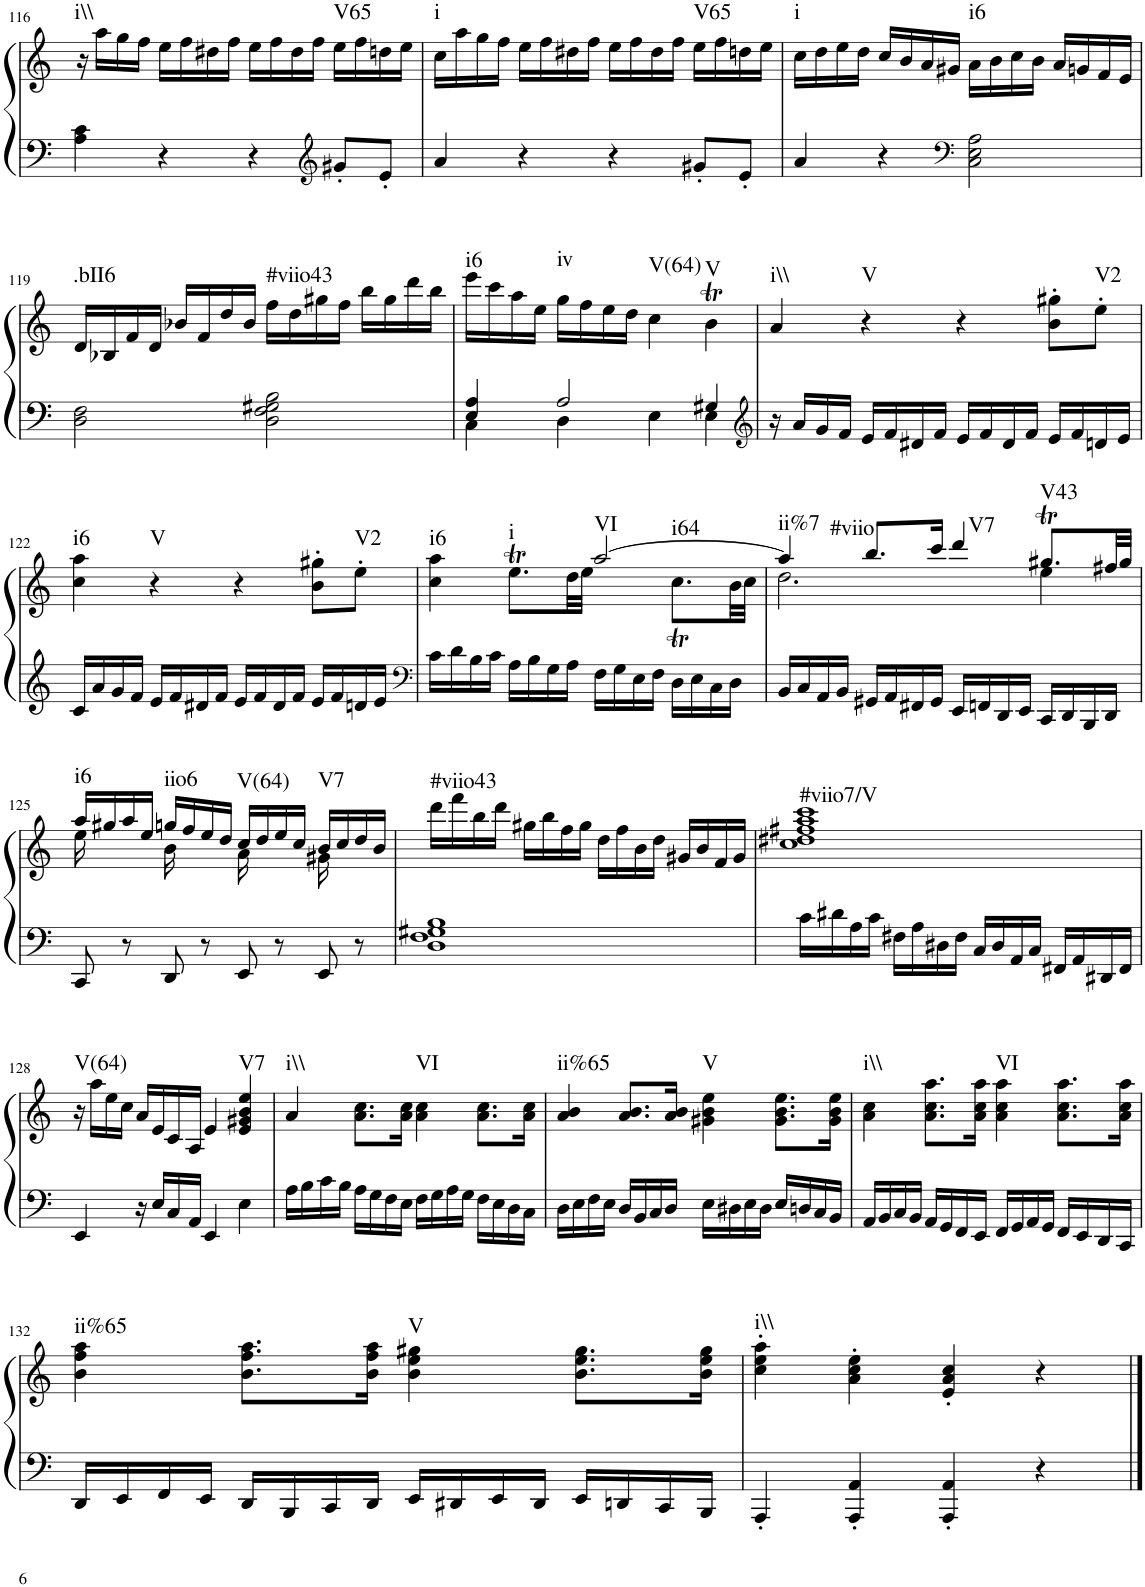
**kern	**kern	**harte
*part1	*part1	*part1
*staff2	*staff1	*
*I"Piano	*	*
*I'Pno.	*	*
!!LO:PB:g=z
*clefF4	*clefG2	*
*k[]	*k[]	*
*M4/4	*M4/4	*
*met(c)	*met(c)	*
=116	=116	=116
!	!	!LO:H:kt=i\\
4A\ 4c\	16r	N
.	16aa\LL	.
.	16gg\	.
.	16ff\JJ	.
4r	16ee\LL	.
.	16ff\	.
.	16dd#X\	.
.	16ff\JJ	.
4r	16ee\LL	.
.	16ff\	.
.	16dd#\	.
.	16ff\JJ	.
*clefG2	*	*
!	!	!LO:H:kt=V65
8g#X'/L	16ee\LL	N
.	16ff\	.
8e'/J	16ddn\	.
.	16ee\JJ	.
=117	=117	=117
!	!	!LO:H:kt=i
4a/	16cc\LL	N
.	16aa\	.
.	16gg\	.
.	16ff\JJ	.
4r	16ee\LL	.
.	16ff\	.
.	16dd#X\	.
.	16ff\JJ	.
4r	16ee\LL	.
.	16ff\	.
.	16dd#\	.
.	16ff\JJ	.
!	!	!LO:H:kt=V65
8g#X'/L	16ee\LL	N
.	16ff\	.
8e'/J	16ddn\	.
.	16ee\JJ	.
=118	=118	=118
!	!	!LO:H:kt=i
4a/	16cc\LL	N
.	16dd\	.
.	16ee\	.
.	16dd\JJ	.
4r	16cc/LL	.
.	16b/	.
.	16a/	.
.	16g#X/JJ	.
*clefF4	*	*
!	!	!LO:H:kt=i6
2C\ 2E\ 2A\	16a\LL	N
.	16b\	.
.	16cc\	.
.	16b\JJ	.
.	16a/LL	.
.	16gn/	.
.	16f/	.
.	16e/JJ	.
!!LO:LB:g=z
=119	=119	=119
!	!	!LO:H:kt=.bII6
2D\ 2F\	16d/LL	N
.	16B-X/	.
.	16f/	.
.	16d/JJ	.
.	16b-X/LL	.
.	16f/	.
.	16dd/	.
.	16b-/JJ	.
!	!	!LO:H:kt=#viio43
2D\ 2F\ 2G#X\ 2B\	16ff\LL	N
.	16dd\	.
.	16gg#X\	.
.	16ff\JJ	.
.	16bb\LL	.
.	16gg#\	.
.	16ddd\	.
.	16bb\JJ	.
=120	=120	=120
*^	*	*
!	!	!	!LO:H:kt=i6
4E/ 4A/	4C\	16eee\LL	N
.	.	16ccc\	.
.	.	16aa\	.
.	.	16ee\JJ	.
!	!	!	!LO:H:kt=iv
2A/	4D\	16gg\LL	N
.	.	16ff\	.
.	.	16ee\	.
.	.	16dd\JJ	.
!	!	!	!LO:H:kt=V(64)
.	4E\	4cc\	N
!	!	!	!LO:H:kt=V
4G#X/	4E\	4bt\	N
*v	*v	*	*
=121	=121	=121
*clefG2	*	*
*^	*	*
!	!	!	!LO:H:kt=i\\
*v	*v	*	*
16r	4a/	N
16a/LL	.	.
16g/	.	.
16f/JJ	.	.
!	!	!LO:H:kt=V
16e/LL	4r	N
16f/	.	.
16d#X/	.	.
16f/JJ	.	.
16e/LL	4r	.
16f/	.	.
16d#/	.	.
16f/JJ	.	.
16e/LL	8b\' 8gg#X\'L	.
16f/	.	.
!	!	!LO:H:kt=V2
16dn/	8ee'\J	N
16e/JJ	.	.
!!LO:LB:g=z
=122	=122	=122
!	!	!LO:H:kt=i6
16c/LL	4cc\ 4aa\	N
16a/	.	.
16g/	.	.
16f/JJ	.	.
!	!	!LO:H:kt=V
16e/LL	4r	N
16f/	.	.
16d#X/	.	.
16f/JJ	.	.
16e/LL	4r	.
16f/	.	.
16d#/	.	.
16f/JJ	.	.
16e/LL	8b\' 8gg#X\'L	.
16f/	.	.
!	!	!LO:H:kt=V2
16dn/	8ee'\J	N
16e/JJ	.	.
=123	=123	=123
*clefF4	*	*
*	*^	*
!	!	!	!LO:H:kt=i6
16c\LL	4cc\ 4aa\	2.ryy	N
16d\	.	.	.
16B\	.	.	.
16c\JJ	.	.	.
!	!	!	!LO:H:kt=i
16A\LL	8.eet\L	.	N
16B\	.	.	.
16G\	.	.	.
16A\JJ	32dd\LL	.	.
.	32ee\JJJ	.	.
!	!	!	!LO:H:n=1:kt=VI
!	!	!	!LO:H:n=2:kt=i64
16F\LL	[2aa/	.	N N
16G\	.	.	.
16E\	.	.	.
16F\JJ	.	.	.
16D\LL	.	8.ccT\L	.
16E\	.	.	.
16C\	.	.	.
16D\JJ	.	32b\LL	.
.	.	32cc\JJJ	.
=124	=124	=124	=124
!	!	!	!LO:H:kt=ii%7
16BB/LL	4aa/]	2.dd\	N
16C/	.	.	.
16AA/	.	.	.
16BB/JJ	.	.	.
!	!	!	!LO:H:kt=#viio
16GG#X/LL	8.bb/L	.	N
16AA/	.	.	.
16FF#X/	.	.	.
16GG#/JJ	16ccc/Jk	.	.
!	!	!	!LO:H:kt=V7
16EE/LL	4ddd/	.	N
16FFn/	.	.	.
16DD/	.	.	.
16EE/JJ	.	.	.
!	!	!	!LO:H:kt=V43
16CC/LL	8.gg#Xt/L	4ee\	N
16DD/	.	.	.
16BBB/	.	.	.
16DD/JJ	32ff#X/LL	.	.
.	32gg#/JJJ	.	.
!!LO:LB:g=z	!!
=125	=125	=125	=125
!	!	!	!LO:H:kt=i6
8CC/	16aa/LL	16ee\	N
.	16gg#X/	16ryy	.
8r	16aa/	8ryy	.
.	16ee/JJ	.	.
!	!	!	!LO:H:kt=iio6
8DD/	16ggn/LL	16b\	N
.	16ff/	16ryy	.
8r	16ee/	8ryy	.
.	16dd/JJ	.	.
!	!	!	!LO:H:kt=V(64)
8EE/	16cc/LL	16a\	N
.	16dd/	16ryy	.
8r	16ee/	8ryy	.
.	16cc/JJ	.	.
!	!	!	!LO:H:kt=V7
8EE/	16b/LL	16g#X\	N
.	16cc/	16ryy	.
8r	16dd/	8ryy	.
.	16b/JJ	.	.
*	*v	*v	*
=126	=126	=126
!	!	!LO:H:kt=#viio43
1D 1F 1G#X 1B	16ddd\LL	N
.	16fff\	.
.	16bb\	.
.	16ddd\JJ	.
.	16gg#X\LL	.
.	16bb\	.
.	16ff\	.
.	16gg#\JJ	.
.	16dd\LL	.
.	16ff\	.
.	16b\	.
.	16dd\JJ	.
.	16g#X/LL	.
.	16b/	.
.	16f/	.
.	16g#/JJ	.
=127	=127	=127
!	!	!LO:H:kt=#viio7/V
16c\LL	1cc 1dd#X 1ff#X 1aa 1ccc	N
16d#X\	.	.
16A\	.	.
16c\JJ	.	.
16F#X\LL	.	.
16A\	.	.
16D#X\	.	.
16F#\JJ	.	.
16C/LL	.	.
16D#/	.	.
16AA/	.	.
16C/JJ	.	.
16FF#X/LL	.	.
16AA/	.	.
16DD#X/	.	.
16FF#/JJ	.	.
!!LO:LB:g=z
=128	=128	=128
!	!	!LO:H:kt=V(64)
4EE/	16r	N
.	16aa\LL	.
.	16ee\	.
.	16cc\JJ	.
16r	16a/LL	.
16E/LL	16e/	.
16C/	16c/	.
16AA/JJ	16A/JJ	.
4EE/	4e/	.
!	!	!LO:H:kt=V7
4E\	4e/ 4g#X/ 4b/ 4ee/	N
=129	=129	=129
!	!	!LO:H:kt=i\\
16A\LL	4a/	N
16B\	.	.
16c\	.	.
16B\JJ	.	.
16A\LL	8.a\ 8.cc\L	.
16G\	.	.
16F\	.	.
16E\JJ	16a\ 16cc\Jk	.
!	!	!LO:H:kt=VI
16F\LL	4a\ 4cc\	N
16G\	.	.
16A\	.	.
16G\JJ	.	.
16F\LL	8.a\ 8.cc\L	.
16E\	.	.
16D\	.	.
16C\JJ	16a\ 16cc\Jk	.
=130	=130	=130
!	!	!LO:H:kt=ii%65
16D\LL	4a/ 4b/	N
16E\	.	.
16F\	.	.
16E\JJ	.	.
16D/LL	8.a/ 8.b/L	.
16BB/	.	.
16C/	.	.
16D/JJ	16a/ 16b/Jk	.
!	!	!LO:H:kt=V
16E\LL	4g#X\ 4b\ 4ee\	N
16D#X\	.	.
16E\	.	.
16D#\JJ	.	.
16E/LL	8.g#\ 8.b\ 8.ee\L	.
16Dn/	.	.
16C/	.	.
16BB/JJ	16g#\ 16b\ 16ee\Jk	.
=131	=131	=131
!	!	!LO:H:kt=i\\
16AA/LL	4a\ 4cc\	N
16BB/	.	.
16C/	.	.
16BB/JJ	.	.
16AA/LL	8.a\ 8.cc\ 8.aa\L	.
16GG/	.	.
16FF/	.	.
16EE/JJ	16a\ 16cc\ 16aa\Jk	.
!	!	!LO:H:kt=VI
16FF/LL	4a\ 4cc\ 4aa\	N
16GG/	.	.
16AA/	.	.
16GG/JJ	.	.
16FF/LL	8.a\ 8.cc\ 8.aa\L	.
16EE/	.	.
16DD/	.	.
16CC/JJ	16a\ 16cc\ 16aa\Jk	.
!!LO:LB:g=z
=132	=132	=132
!	!	!LO:H:kt=ii%65
16DD/LL	4b\ 4ff\ 4aa\	N
16EE/	.	.
16FF/	.	.
16EE/JJ	.	.
16DD/LL	8.b\ 8.ff\ 8.aa\L	.
16BBB/	.	.
16CC/	.	.
16DD/JJ	16b\ 16ff\ 16aa\Jk	.
!	!	!LO:H:kt=V
16EE/LL	4b\ 4ee\ 4gg#X\	N
16DD#X/	.	.
16EE/	.	.
16DD#/JJ	.	.
16EE/LL	8.b\ 8.ee\ 8.gg#\L	.
16DDn/	.	.
16CC/	.	.
16BBB/JJ	16b\ 16ee\ 16gg#\Jk	.
=133	=133	=133
!	!	!LO:H:kt=i\\
4AAA'/	4cc\' 4ee\' 4aa\'	N
4AAA/' 4AA/'	4a\' 4cc\' 4ee\'	.
4AAA/' 4AA/'	4e/' 4a/' 4cc/'	.
4r	4r	.
==	==	==
*-	*-	*-
